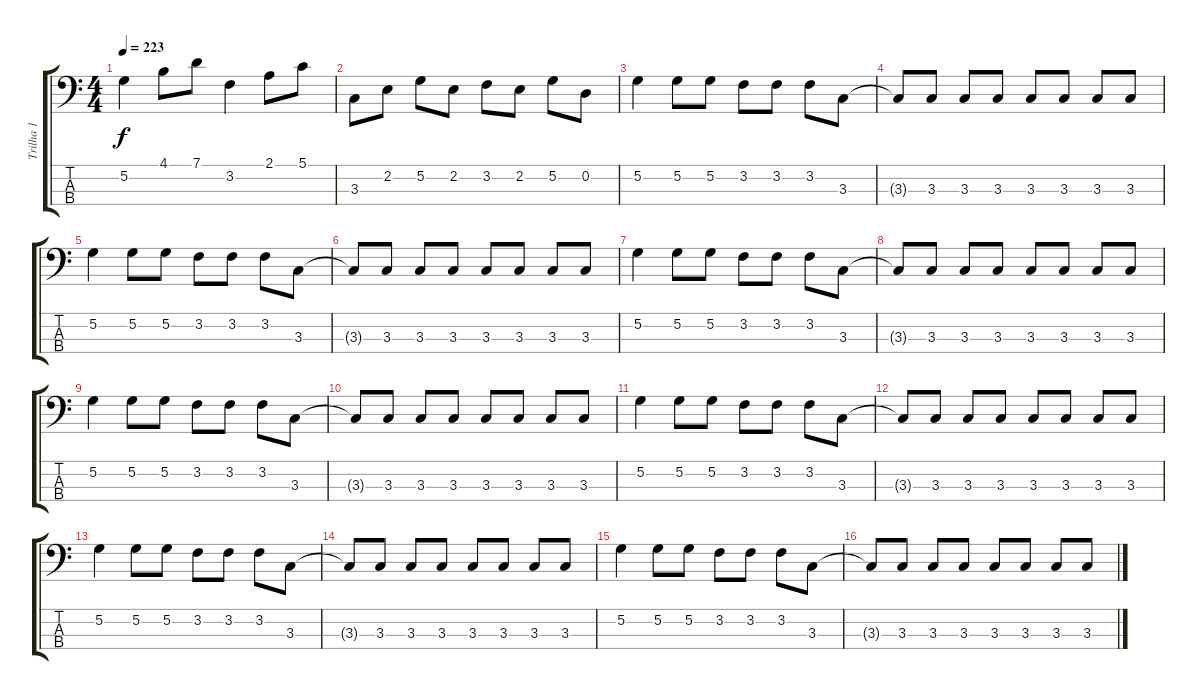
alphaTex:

\track ("Trilha 1" "Trilha 1") {instrument electricbasspick}
\staff {score tabs}
\tuning (G2 D2 A1 E1) {hide}
\ts (4 4)
\tempo 223
\clef f4
\ks c
5.2.4{dy f} 4.1.8 7.1.8 3.2.4 2.1.8 5.1.8 |
3.3.8 2.2.8 5.2.8 2.2.8 3.2.8 2.2.8 5.2.8 0.2.8 |
5.2.4 5.2.8 5.2.8 3.2.8 3.2.8 3.2.8 3.3.8 |
3.3{t}.8 3.3.8 3.3.8 3.3.8 3.3.8 3.3.8 3.3.8 3.3.8 |
5.2.4 5.2.8 5.2.8 3.2.8 3.2.8 3.2.8 3.3.8 |
3.3{t}.8 3.3.8 3.3.8 3.3.8 3.3.8 3.3.8 3.3.8 3.3.8 |
5.2.4 5.2.8 5.2.8 3.2.8 3.2.8 3.2.8 3.3.8 |
3.3{t}.8 3.3.8 3.3.8 3.3.8 3.3.8 3.3.8 3.3.8 3.3.8 |
5.2.4 5.2.8 5.2.8 3.2.8 3.2.8 3.2.8 3.3.8 |
3.3{t}.8 3.3.8 3.3.8 3.3.8 3.3.8 3.3.8 3.3.8 3.3.8 |
5.2.4 5.2.8 5.2.8 3.2.8 3.2.8 3.2.8 3.3.8 |
3.3{t}.8 3.3.8 3.3.8 3.3.8 3.3.8 3.3.8 3.3.8 3.3.8 |
5.2.4 5.2.8 5.2.8 3.2.8 3.2.8 3.2.8 3.3.8 |
3.3{t}.8 3.3.8 3.3.8 3.3.8 3.3.8 3.3.8 3.3.8 3.3.8 |
5.2.4 5.2.8 5.2.8 3.2.8 3.2.8 3.2.8 3.3.8 |
3.3{t}.8 3.3.8 3.3.8 3.3.8 3.3.8 3.3.8 3.3.8 3.3.8
